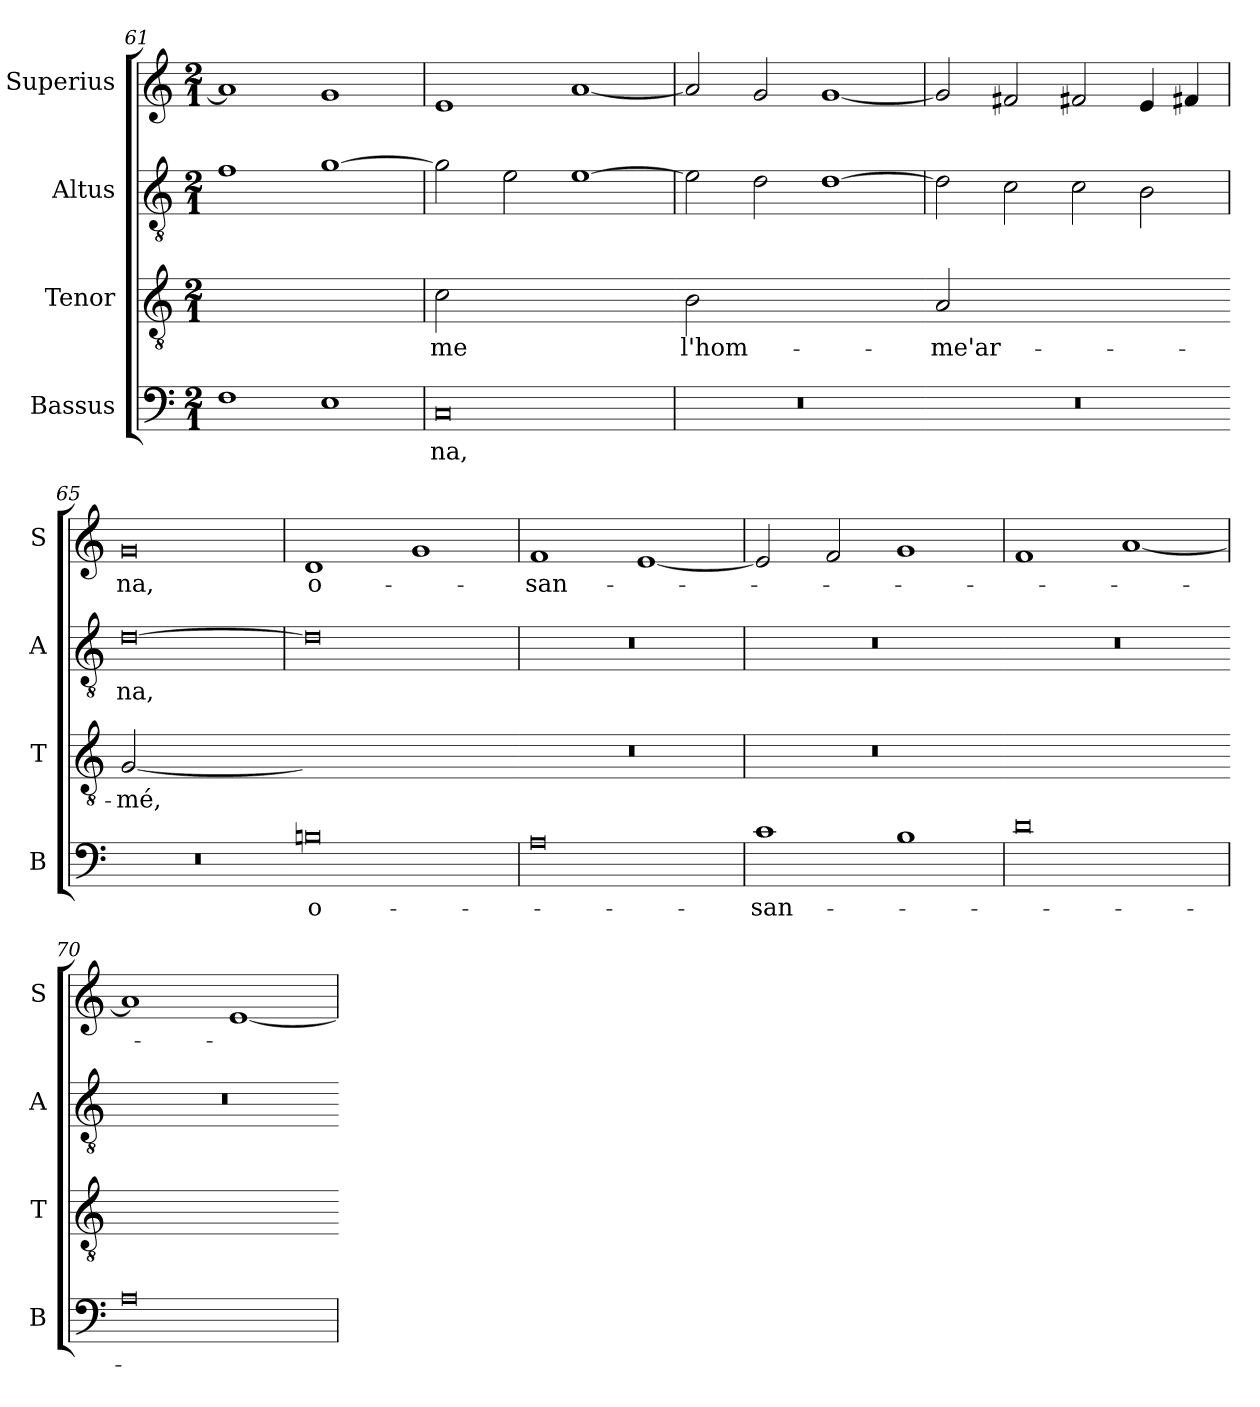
**kern	**text	**kern	**text	**kern	**text	**kern	**text
*part4	*part4	*part3	*part3	*part2	*part2	*part1	*part1
*staff4	*staff4	*staff3	*staff3	*staff2	*staff2	*staff1	*staff1
*I"Bassus	*	*I"Tenor	*	*I"Altus	*	*I"Superius	*
*I'B	*	*I'T	*	*I'A	*	*I'S	*
*clefF4	*	*clefGv2	*	*clefGv2	*	*clefG2	*
*k[]	*	*k[]	*	*k[]	*	*k[]	*
*M2/1	*	*M2/1	*	*M2/1	*	*M2/1	*
=61	=61	=61	=61	=61	=61	=61	=61
!	!	!LO:N:vis=2	!	!	!	!	!
1F	.	0cyy]	.	1f	.	1a]	.
1E	.	.	.	[1g	.	1g	.
=62	=62	=62	=62	=62	=62	=62	=62
!	!	!LO:N:vis=2	!	!	!	!	!
0C	-na,	0c	-me	2g\]	.	1e	.
.	.	.	.	2e\	.	.	.
.	.	.	.	[1e	.	[1a	.
=63	=63	=63-	=63	=63	=63	=63	=63
!	!	!LO:N:vis=2	!	!	!	!	!
0r	.	0B	l'hom-	2e\]	.	2a/]	.
.	.	.	.	2d\	.	2g/	.
.	.	.	.	[1d	.	[1g	.
=64	=64	=64-	=64	=64	=64	=64	=64
!	!	!LO:N:vis=2	!	!	!	!	!
0r	.	0A	-me'ar-	2d\]	.	2g/]	.
.	.	.	.	2c\	.	2f#X/	.
.	.	.	.	2c\	.	2f#X/	.
.	.	.	.	2B\	.	4e/	.
.	.	.	.	.	.	4f#X/	.
=65	=65	=65-	=65	=65	=65	=65	=65
!	!	!LO:N:vis=2	!	!	!	!	!
0r	.	[0G	-mé,	[0d	-na,	0g	-na,
=66	=66	=66-	=66	=66	=66	=66	=66
!	!	!LO:N:vis=2	!	!	!	!	!
0Bn	o-	0Gyy]	.	0d]	.	1d	o-
.	.	.	.	.	.	1g	.
=67	=67	=67-	=67	=67	=67	=67	=67
!	!	!LO:N:vis=2	!	!	!	!	!
0A	.	0r	.	0r	.	1f	-san-
.	.	.	.	.	.	[1e	.
=68	=68	=68	=68	=68	=68	=68	=68
!	!	!LO:N:vis=2	!	!	!	!	!
1c	-san-	0r	.	0r	.	2e/]	.
.	.	.	.	.	.	2f/	.
1B	.	.	.	.	.	1g	.
=69	=69	=69-	=69	=69	=69	=69	=69
!	!	!LO:N:vis=2	!	!	!	!	!
0d	.	0ryy	.	0r	.	1f	.
.	.	.	.	.	.	[1a	.
=70	=70	=70-	=70	=70	=70	=70	=70
!	!	!LO:N:vis=2	!	!	!	!	!
0A	.	0ryy	.	0r	.	1a]	.
.	.	.	.	.	.	[1e	.
=	=	=-	=	=	=	=	=
*-	*-	*-	*-	*-	*-	*-	*-
